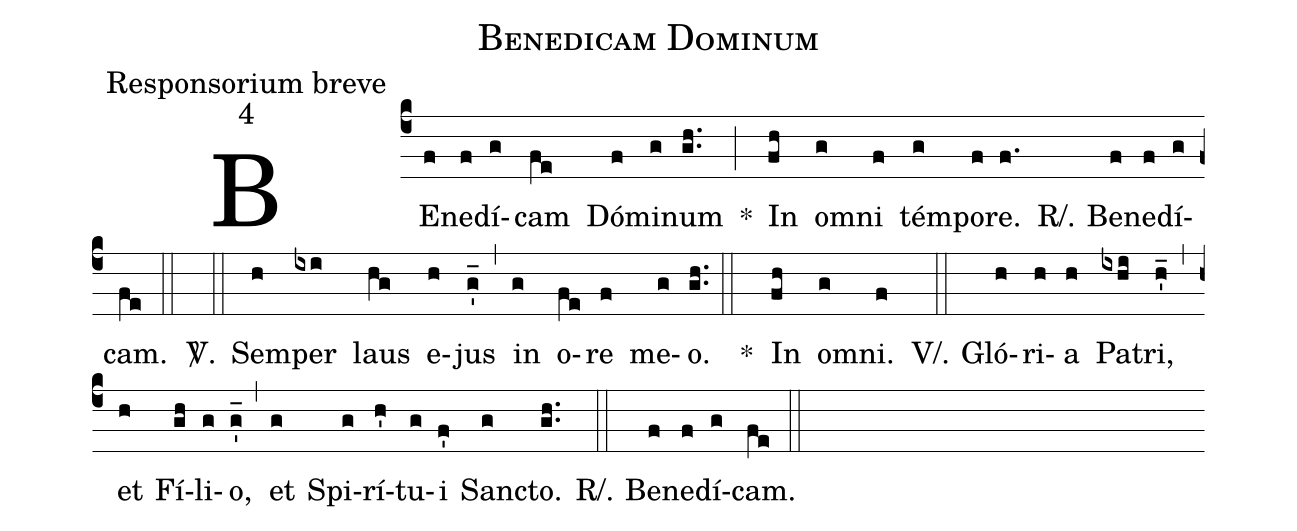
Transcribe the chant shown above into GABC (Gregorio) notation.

name:Benedicam Dominum;
office-part:Responsorium breve;
mode:4;
%%
(c4) BE(f)ne(f)dí(g)cam(fe) Dó(f)mi(g)num(gh..) *(;) In(fh) o(g)mni(f) tém(g)po(f)re.(f.)
R/. Be(f)ne(f)dí(g)cam.(fe) (::)
<sp>V/</sp>.(::) Sem(h)per(ixi) laus(hg) e(h)jus(g'_) (,) in(g) o(fe)re(f) me(g)o.(gh..) (::)
*() In(fh) o(g)mni.(f) (::)
V/. Gló(h)ri(h)a(h) Pa(ixhi)tri,(h'_) (,) et(h) Fí(gh)li(g)o,(g'_) (,) et(g) Spi(g)rí(h')tu(g)i(f') San(g)cto.(gh..) (::)
R/. Be(f)ne(f)dí(g)cam.(fe) (::)
